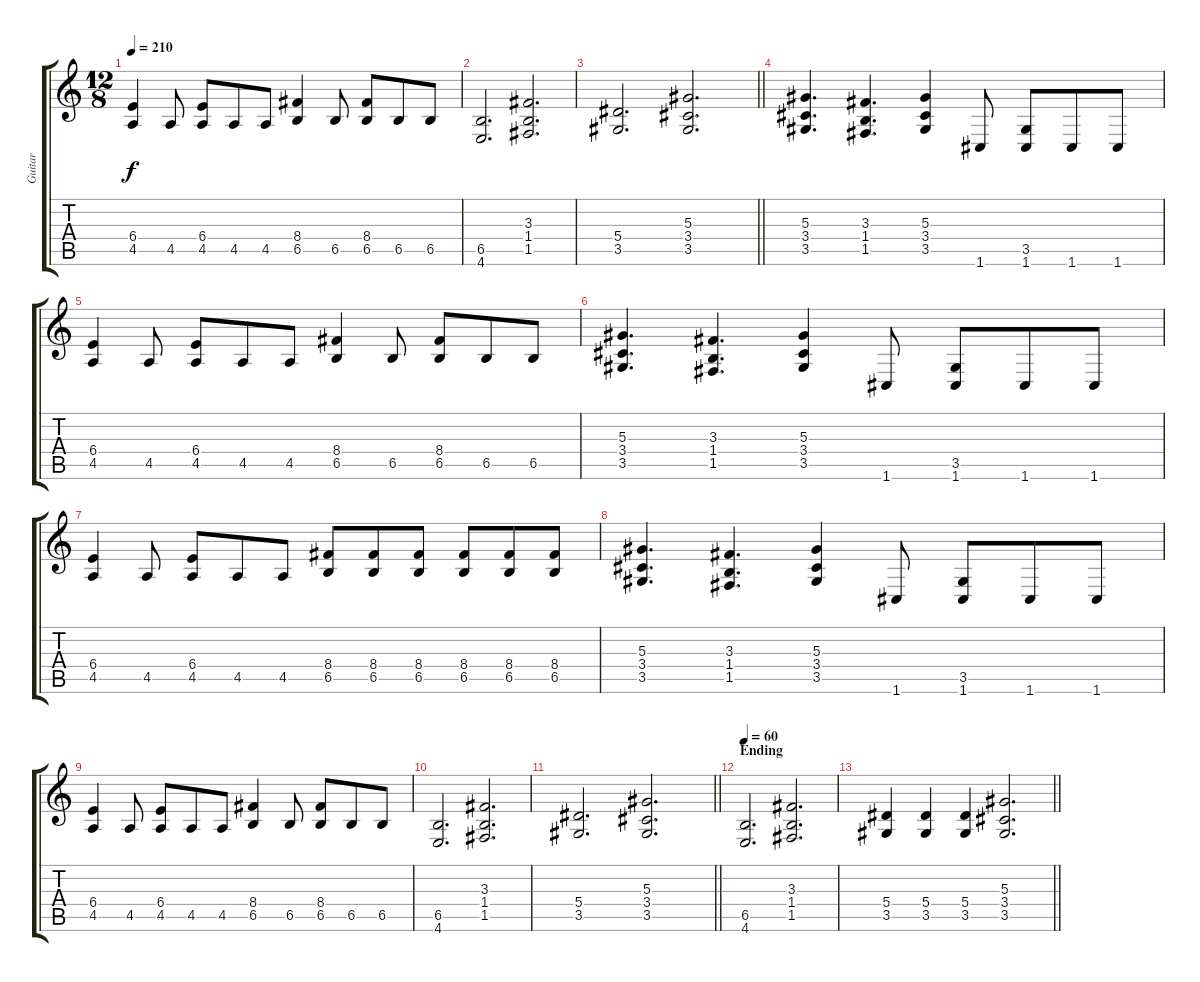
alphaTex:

\track ("Guitar" "Guitar") {instrument distortionguitar}
\staff {score tabs}
\tuning (C4 G3 Eb3 Bb2 F2 C2) {hide}
\ts (12 8)
\tempo 210
\clef g2
\ks c
(6.4 4.5).4{dy f} 4.5.8 (6.4 4.5).8 4.5.8 4.5.8 (8.4 6.5).4 6.5.8 (8.4 6.5).8 6.5.8 6.5.8 |
(6.5 4.6).2{d} (3.3 1.4 1.5).2{d} |
\barLineRight lightlight
(5.4 3.5).2{d} (5.3 3.4 3.5).2{d} |
(5.3 3.4 3.5).4{d} (3.3 1.4 1.5).4{d} (5.3 3.4 3.5).4 1.6.8 (3.5 1.6).8 1.6.8 1.6.8 |
(6.4 4.5).4 4.5.8 (6.4 4.5).8 4.5.8 4.5.8 (8.4 6.5).4 6.5.8 (8.4 6.5).8 6.5.8 6.5.8 |
(5.3 3.4 3.5).4{d} (3.3 1.4 1.5).4{d} (5.3 3.4 3.5).4 1.6.8 (3.5 1.6).8 1.6.8 1.6.8 |
(6.4 4.5).4 4.5.8 (6.4 4.5).8 4.5.8 4.5.8 (8.4 6.5).8 (8.4 6.5).8 (8.4 6.5).8 (8.4 6.5).8 (8.4 6.5).8 (8.4 6.5).8 |
(5.3 3.4 3.5).4{d} (3.3 1.4 1.5).4{d} (5.3 3.4 3.5).4 1.6.8 (3.5 1.6).8 1.6.8 1.6.8 |
(6.4 4.5).4 4.5.8 (6.4 4.5).8 4.5.8 4.5.8 (8.4 6.5).4 6.5.8 (8.4 6.5).8 6.5.8 6.5.8 |
(6.5 4.6).2{d} (3.3 1.4 1.5).2{d} |
\barLineRight lightlight
(5.4 3.5).2{d} (5.3 3.4 3.5).2{d} |
\section ("" "Ending")
\tempo 60
(6.5 4.6).2{d} (3.3 1.4 1.5).2{d} |
\barLineRight lightlight
(5.4 3.5).4 (5.4 3.5).4 (5.4 3.5).4 (5.3 3.4 3.5).2{d}
